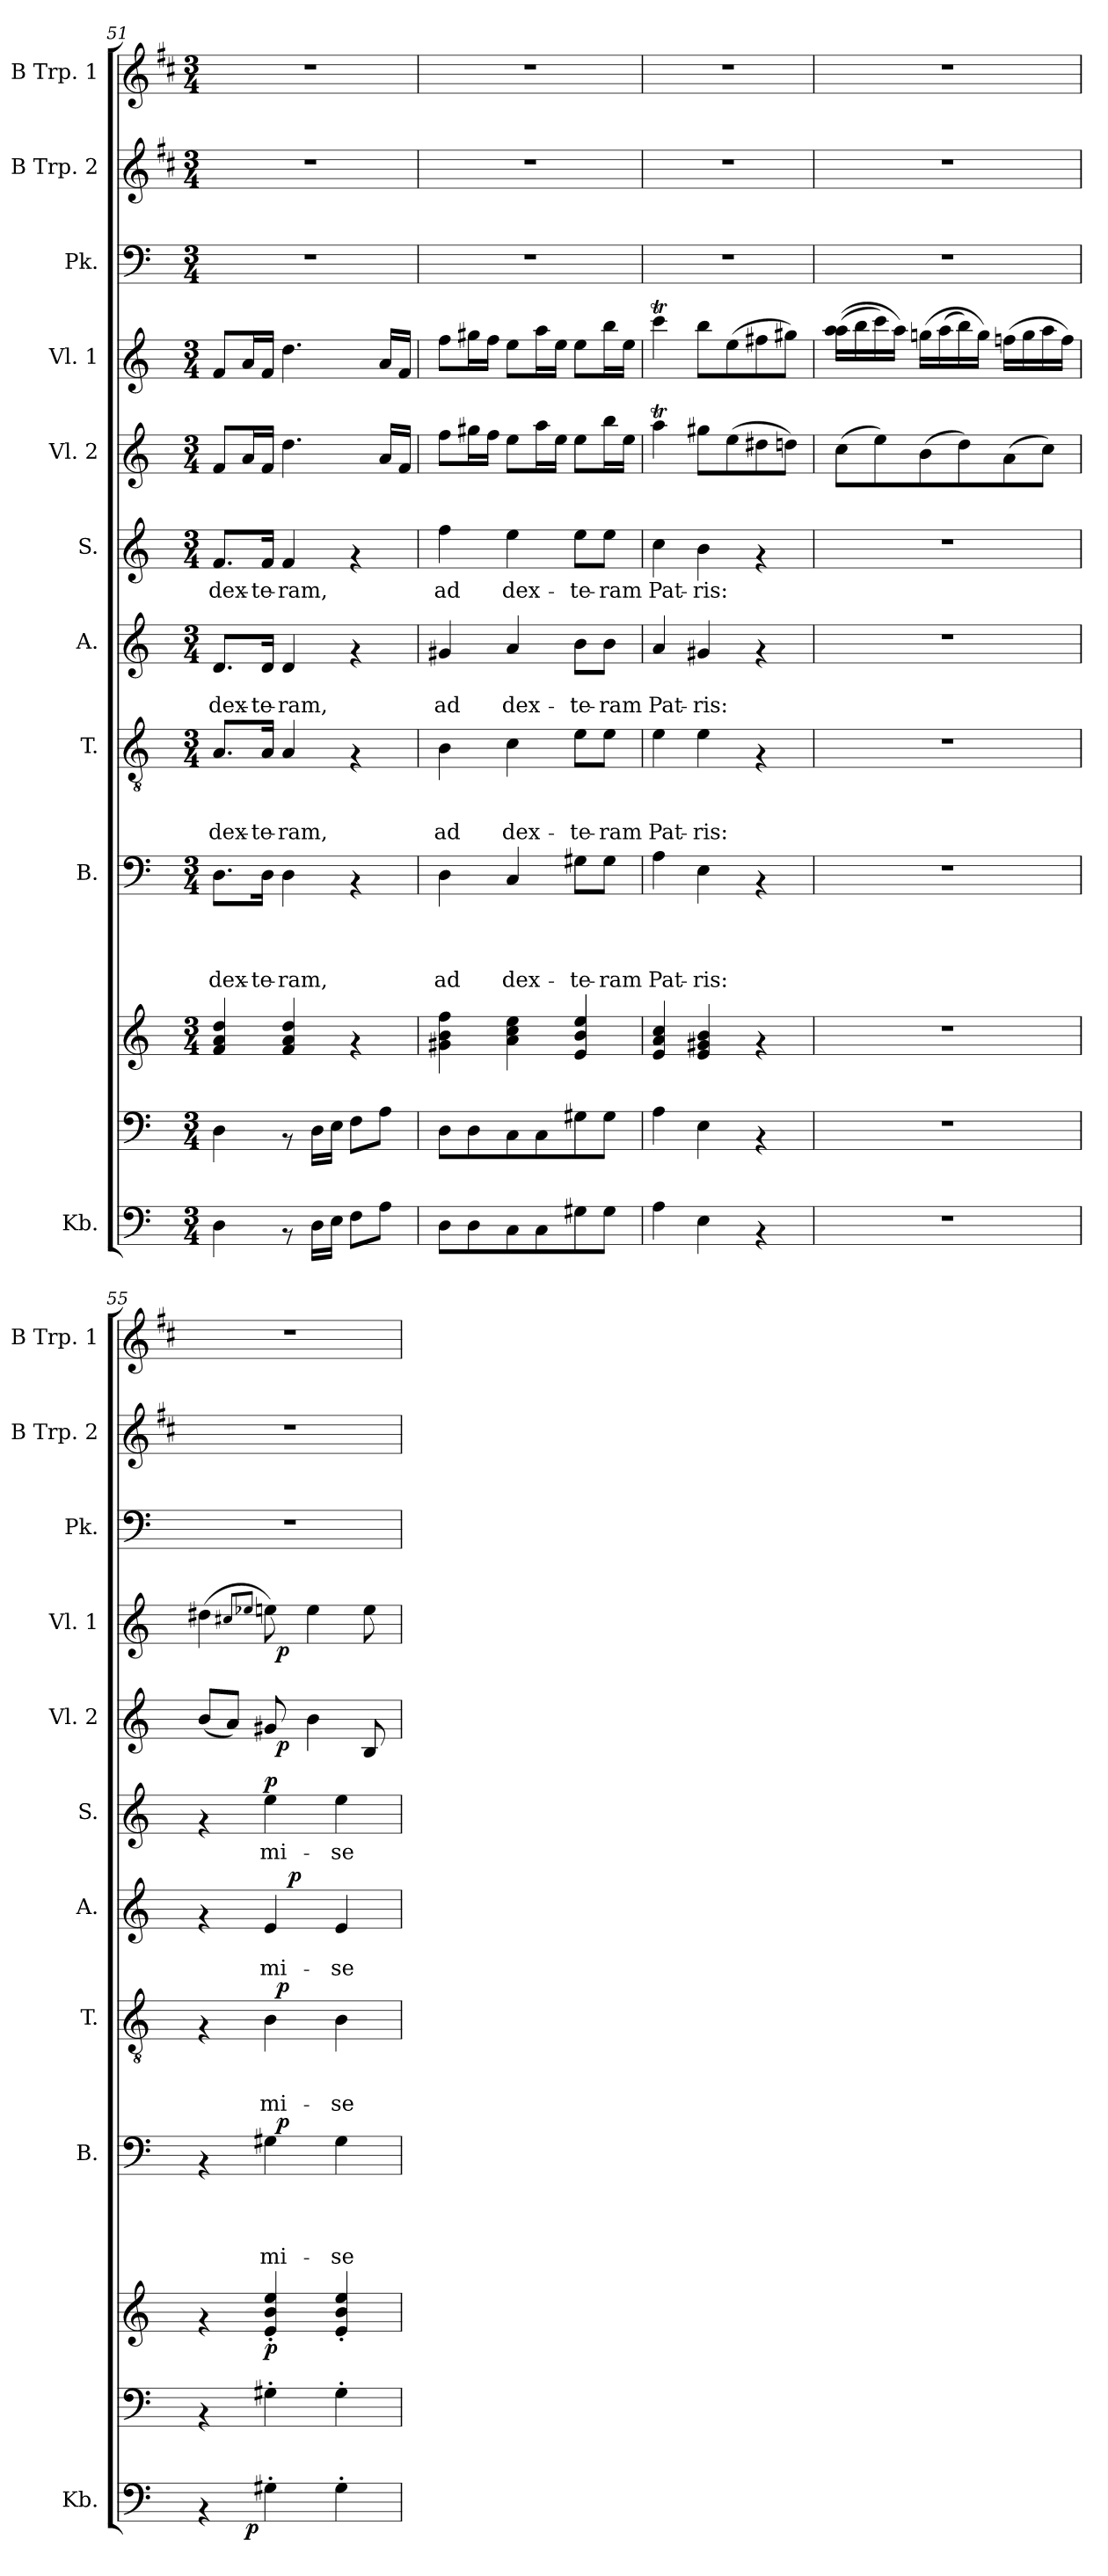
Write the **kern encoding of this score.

**kern	**dynam	**kern	**kern	**dynam	**kern	**text	**text	**text	**text	**dynam	**kern	**text	**text	**text	**dynam	**kern	**text	**text	**dynam	**kern	**text	**dynam	**kern	**dynam	**kern	**dynam	**kern	**kern	**kern
*part12	*part12	*part11	*part10	*part10	*part9	*part9	*part9	*part9	*part9	*part9	*part8	*part8	*part8	*part8	*part8	*part7	*part7	*part7	*part7	*part6	*part6	*part6	*part5	*part5	*part4	*part4	*part3	*part2	*part1
*staff12	*staff12	*staff11	*staff10	*staff10	*staff9	*staff9	*staff9	*staff9	*staff9	*staff9	*staff8	*staff8	*staff8	*staff8	*staff8	*staff7	*staff7	*staff7	*staff7	*staff6	*staff6	*staff6	*staff5	*staff5	*staff4	*staff4	*staff3	*staff2	*staff1
*I"Kb.	*	*	*	*	*I"B.	*	*	*	*	*	*I"T.	*	*	*	*	*I"A.	*	*	*	*I"S.	*	*	*I"Vl. 2	*	*I"Vl. 1	*	*I"Pk.	*I"B Trp. 2	*I"B Trp. 1
*I'Kb.	*	*	*	*	*I'B.	*	*	*	*	*	*I'T.	*	*	*	*	*I'A.	*	*	*	*I'S.	*	*	*I'Vl. 2	*	*I'Vl. 1	*	*I'Pk.	*I'B Trp. 2	*I'B Trp. 1
*clefF4	*	*clefF4	*clefG2	*	*clefF4	*	*	*	*	*	*clefGv2	*	*	*	*	*clefG2	*	*	*	*clefG2	*	*	*clefG2	*	*clefG2	*	*clefF4	*clefG2	*clefG2
*	*	*	*	*	*	*	*	*	*	*	*	*	*	*	*	*	*	*	*	*	*	*	*	*	*	*	*	*ITrd1c2	*ITrd1c2
*k[]	*	*k[]	*k[]	*	*k[]	*	*	*	*	*	*k[]	*	*	*	*	*k[]	*	*	*	*k[]	*	*	*k[]	*	*k[]	*	*k[]	*k[]	*k[]
*C:	*	*C:	*C:	*	*C:	*	*	*	*	*	*C:	*	*	*	*	*C:	*	*	*	*C:	*	*	*C:	*	*C:	*	*C:	*C:	*C:
*M3/4	*	*M3/4	*M3/4	*	*M3/4	*	*	*	*	*	*M3/4	*	*	*	*	*M3/4	*	*	*	*M3/4	*	*	*M3/4	*	*M3/4	*	*M3/4	*M3/4	*M3/4
=51	=51	=51	=51	=51	=51	=51	=51	=51	=51	=51	=51	=51	=51	=51	=51	=51	=51	=51	=51	=51	=51	=51	=51	=51	=51	=51	=51	=51	=51
!	!	!	!	!	!	!	!	!	!LO:LY:b	!	!	!	!	!LO:LY:b	!	!	!	!LO:LY:b	!	!	!LO:LY:b	!	!	!	!	!	!	!	!
4D\	.	4D\	4f/ 4a/ 4dd/	.	8.D\L	.	.	.	dex-	.	8.A/L	.	.	dex-	.	8.d/L	.	dex-	.	8.f/L	dex-	.	8f/L	.	8f/L	.	2.r	2.r	2.r
.	.	.	.	.	.	.	.	.	.	.	.	.	.	.	.	.	.	.	.	.	.	.	16a/L	.	16a/L	.	.	.	.
!	!	!	!	!	!	!	!	!	!LO:LY:b	!	!	!	!	!LO:LY:b	!	!	!	!LO:LY:b	!	!	!LO:LY:b	!	!	!	!	!	!	!	!
.	.	.	.	.	16D\Jk	.	.	.	-te-	.	16A/Jk	.	.	-te-	.	16d/Jk	.	-te-	.	16f/Jk	-te-	.	16f/JJ	.	16f/JJ	.	.	.	.
!	!	!	!	!	!	!	!	!	!LO:LY:b	!	!	!	!	!LO:LY:b	!	!	!	!LO:LY:b	!	!	!LO:LY:b	!	!	!	!	!	!	!	!
8rAA	.	8rAA	4f/ 4a/ 4dd/	.	4D\	.	.	.	-ram,	.	4A/	.	.	-ram,	.	4d/	.	-ram,	.	4f/	-ram,	.	4.dd\	.	4.dd\	.	.	.	.
16D\LL	.	16D\LL	.	.	.	.	.	.	.	.	.	.	.	.	.	.	.	.	.	.	.	.	.	.	.	.	.	.	.
16E\JJ	.	16E\JJ	.	.	.	.	.	.	.	.	.	.	.	.	.	.	.	.	.	.	.	.	.	.	.	.	.	.	.
8F\L	.	8F\L	4rf	.	4rAA	.	.	.	.	.	4rF	.	.	.	.	4rf	.	.	.	4rf	.	.	.	.	.	.	.	.	.
8A\J	.	8A\J	.	.	.	.	.	.	.	.	.	.	.	.	.	.	.	.	.	.	.	.	16a/LL	.	16a/LL	.	.	.	.
.	.	.	.	.	.	.	.	.	.	.	.	.	.	.	.	.	.	.	.	.	.	.	16f/JJ	.	16f/JJ	.	.	.	.
=52	=52	=52	=52	=52	=52	=52	=52	=52	=52	=52	=52	=52	=52	=52	=52	=52	=52	=52	=52	=52	=52	=52	=52	=52	=52	=52	=52	=52	=52
!	!	!	!	!	!	!	!	!	!LO:LY:b	!	!	!	!	!LO:LY:b	!	!	!	!LO:LY:b	!	!	!LO:LY:b	!	!	!	!	!	!	!	!
8D\L	.	8D\L	4g#X\ 4b\ 4ff\	.	4D\	.	.	.	ad	.	4B\	.	.	ad	.	4g#X/	.	ad	.	4ff\	ad	.	8ff\L	.	8ff\L	.	2.r	2.r	2.r
8D\	.	8D\	.	.	.	.	.	.	.	.	.	.	.	.	.	.	.	.	.	.	.	.	16gg#X\L	.	16gg#X\L	.	.	.	.
.	.	.	.	.	.	.	.	.	.	.	.	.	.	.	.	.	.	.	.	.	.	.	16ff\JJ	.	16ff\JJ	.	.	.	.
!	!	!	!	!	!	!	!	!	!LO:LY:b	!	!	!	!	!LO:LY:b	!	!	!	!LO:LY:b	!	!	!LO:LY:b	!	!	!	!	!	!	!	!
8C\	.	8C\	4a\ 4cc\ 4ee\	.	4C/	.	.	.	dex-	.	4c\	.	.	dex-	.	4a/	.	dex-	.	4ee\	dex-	.	8ee\L	.	8ee\L	.	.	.	.
8C\	.	8C\	.	.	.	.	.	.	.	.	.	.	.	.	.	.	.	.	.	.	.	.	16aa\L	.	16aa\L	.	.	.	.
.	.	.	.	.	.	.	.	.	.	.	.	.	.	.	.	.	.	.	.	.	.	.	16ee\JJ	.	16ee\JJ	.	.	.	.
!	!	!	!	!	!	!	!	!	!LO:LY:b	!	!	!	!	!LO:LY:b	!	!	!	!LO:LY:b	!	!	!LO:LY:b	!	!	!	!	!	!	!	!
8G#X\	.	8G#X\	4e/ 4b/ 4ee/	.	8G#X\L	.	.	.	-te-	.	8e\L	.	.	-te-	.	8b\L	.	-te-	.	8ee\L	-te-	.	8ee\L	.	8ee\L	.	.	.	.
!	!	!	!	!	!	!	!	!	!LO:LY:b	!	!	!	!	!LO:LY:b	!	!	!	!LO:LY:b	!	!	!LO:LY:b	!	!	!	!	!	!	!	!
8G#\J	.	8G#\J	.	.	8G#\J	.	.	.	-ram	.	8e\J	.	.	-ram	.	8b\J	.	-ram	.	8ee\J	-ram	.	16bb\L	.	16bb\L	.	.	.	.
.	.	.	.	.	.	.	.	.	.	.	.	.	.	.	.	.	.	.	.	.	.	.	16ee\JJ	.	16ee\JJ	.	.	.	.
!!LO:PB:g=z
=53	=53	=53	=53	=53	=53	=53	=53	=53	=53	=53	=53	=53	=53	=53	=53	=53	=53	=53	=53	=53	=53	=53	=53	=53	=53	=53	=53	=53	=53
!	!	!	!	!	!	!	!	!	!LO:LY:b	!	!	!	!	!LO:LY:b	!	!	!	!LO:LY:b	!	!	!LO:LY:b	!	!	!	!	!	!	!	!
4A\	.	4A\	4e/ 4a/ 4cc/	.	4A\	.	.	.	Pat-	.	4e\	.	.	Pat-	.	4a/	.	Pat-	.	4cc\	Pat-	.	4aaT\	.	4cccT\	.	2.r	2.r	2.r
!	!	!	!	!	!	!	!	!	!LO:LY:b	!	!	!	!	!LO:LY:b	!	!	!	!LO:LY:b	!	!	!LO:LY:b	!	!	!	!	!	!	!	!
4E\	.	4E\	4e/ 4g#X/ 4b/	.	4E\	.	.	.	-ris:	.	4e\	.	.	-ris:	.	4g#X/	.	-ris:	.	4b\	-ris:	.	8gg#X\L	.	8bb\L	.	.	.	.
.	.	.	.	.	.	.	.	.	.	.	.	.	.	.	.	.	.	.	.	.	.	.	(>8ee\	.	(>8ee\	.	.	.	.
4rAA	.	4rAA	4rf	.	4rAA	.	.	.	.	.	4rF	.	.	.	.	4rf	.	.	.	4rf	.	.	8dd#X\	.	8ff#X\	.	.	.	.
.	.	.	.	.	.	.	.	.	.	.	.	.	.	.	.	.	.	.	.	.	.	.	8ddn\J)	.	8gg#X\J)	.	.	.	.
=54	=54	=54	=54	=54	=54	=54	=54	=54	=54	=54	=54	=54	=54	=54	=54	=54	=54	=54	=54	=54	=54	=54	=54	=54	=54	=54	=54	=54	=54
2.r	.	2.r	2.r	.	2.r	.	.	.	.	.	2.r	.	.	.	.	2.r	.	.	.	2.r	.	.	(>8cc\L	.	(>(>16aa\ 16aa\LL	.	2.r	2.r	2.r
.	.	.	.	.	.	.	.	.	.	.	.	.	.	.	.	.	.	.	.	.	.	.	.	.	16bb\	.	.	.	.
.	.	.	.	.	.	.	.	.	.	.	.	.	.	.	.	.	.	.	.	.	.	.	8ee\)	.	16ccc\)	.	.	.	.
.	.	.	.	.	.	.	.	.	.	.	.	.	.	.	.	.	.	.	.	.	.	.	.	.	16aa\JJ)	.	.	.	.
.	.	.	.	.	.	.	.	.	.	.	.	.	.	.	.	.	.	.	.	.	.	.	(>8b\	.	(>16ggn\LL	.	.	.	.
.	.	.	.	.	.	.	.	.	.	.	.	.	.	.	.	.	.	.	.	.	.	.	.	.	(>16aa\	.	.	.	.
.	.	.	.	.	.	.	.	.	.	.	.	.	.	.	.	.	.	.	.	.	.	.	8dd\)	.	16bb\)	.	.	.	.
.	.	.	.	.	.	.	.	.	.	.	.	.	.	.	.	.	.	.	.	.	.	.	.	.	16gg\JJ)	.	.	.	.
.	.	.	.	.	.	.	.	.	.	.	.	.	.	.	.	.	.	.	.	.	.	.	(>8a\	.	(>16ffn\LL	.	.	.	.
.	.	.	.	.	.	.	.	.	.	.	.	.	.	.	.	.	.	.	.	.	.	.	.	.	16gg\	.	.	.	.
.	.	.	.	.	.	.	.	.	.	.	.	.	.	.	.	.	.	.	.	.	.	.	8cc\J)	.	16aa\	.	.	.	.
.	.	.	.	.	.	.	.	.	.	.	.	.	.	.	.	.	.	.	.	.	.	.	.	.	16ff\JJ)	.	.	.	.
=55	=55	=55	=55	=55	=55	=55	=55	=55	=55	=55	=55	=55	=55	=55	=55	=55	=55	=55	=55	=55	=55	=55	=55	=55	=55	=55	=55	=55	=55
*^	*	*	*	*	*^	*	*	*	*	*	*^	*	*	*	*	*^	*	*	*	*	*	*	*^	*	*^	*	*	*	*
4rAA	8.ryy	.	4rAA	4rf	.	4rAA	4ryy	.	.	.	.	.	4rF	4ryy	.	.	.	.	4rf	4ryy	.	.	.	4rf	.	.	(<8b/L	4ryy	.	(>4dd#X\	4ryy	.	2.r	2.r	2.r
.	.	.	.	.	.	.	.	.	.	.	.	.	.	.	.	.	.	.	.	.	.	.	.	.	.	.	8a/J)	.	.	.	.	.	.	.	.
!	!	!LO:DY:b	!	!	!	!	!	!	!	!	!	!	!	!	!	!	!	!	!	!	!	!	!	!	!	!	!	!	!	!	!	!	!	!	!
.	2ryy	p	.	.	.	.	.	.	.	.	.	.	.	.	.	.	.	.	.	.	.	.	.	.	.	.	.	.	.	.	.	.	.	.	.
.	.	.	.	.	.	.	.	.	.	.	.	.	.	.	.	.	.	.	.	.	.	.	.	.	.	.	.	.	.	8qcc#X/L	.	.	.	.	.
.	.	.	.	.	.	.	.	.	.	.	.	.	.	.	.	.	.	.	.	.	.	.	.	.	.	.	.	.	.	8qee-X/J	.	.	.	.	.
!	!	!	!	!	!LO:DY:b	!	!	!	!	!	!LO:LY:b	!	!	!	!	!	!LO:LY:b	!	!	!	!	!LO:LY:b	!	!	!LO:LY:b	!LO:DY:a	!	!	!	!	!	!	!	!	!
4G#X'>\	.	.	4G#X'>\	4e/'< 4b/'< 4ee/'<	p	4G#X\	32ryy	.	.	.	mi-	.	4B\	32ryy	.	.	mi-	.	4e/	16ryy	.	mi-	.	4ee\	mi-	p	8g#X/	32ryy	.	8een\)	32ryy	.	.	.	.
!	!	!	!	!	!	!	!	!	!	!	!	!LO:DY:a	!	!	!	!	!	!LO:DY:a	!	!	!	!	!	!	!	!	!	!	!LO:DY:b	!	!	!LO:DY:b	!	!	!
.	.	.	.	.	.	.	4...ryy	.	.	.	.	p	.	4...ryy	.	.	.	p	.	.	.	.	.	.	.	.	.	4...ryy	p	.	4...ryy	p	.	.	.
!	!	!	!	!	!	!	!	!	!	!	!	!	!	!	!	!	!	!	!	!	!	!	!LO:DY:a	!	!	!	!	!	!	!	!	!	!	!	!
.	.	.	.	.	.	.	.	.	.	.	.	.	.	.	.	.	.	.	.	4..ryy	.	.	p	.	.	.	.	.	.	.	.	.	.	.	.
.	.	.	.	.	.	.	.	.	.	.	.	.	.	.	.	.	.	.	.	.	.	.	.	.	.	.	4b\	.	.	4ee\	.	.	.	.	.
!	!	!	!	!	!	!	!	!	!	!	!LO:LY:b	!	!	!	!	!	!LO:LY:b	!	!	!	!	!LO:LY:b	!	!	!LO:LY:b	!	!	!	!	!	!	!	!	!	!
4G#'>\	.	.	4G#'>\	4e/'< 4b/'< 4ee/'<	.	4G#\	.	.	.	.	-se-	.	4B\	.	.	.	-se-	.	4e/	.	.	-se-	.	4ee\	-se-	.	.	.	.	.	.	.	.	.	.
.	.	.	.	.	.	.	.	.	.	.	.	.	.	.	.	.	.	.	.	.	.	.	.	.	.	.	8B/	.	.	8ee\	.	.	.	.	.
.	16ryy	.	.	.	.	.	.	.	.	.	.	.	.	.	.	.	.	.	.	.	.	.	.	.	.	.	.	.	.	.	.	.	.	.	.
*	*	*	*	*	*	*v	*v	*	*	*	*	*	*	*	*	*	*	*	*v	*v	*	*	*	*	*	*	*v	*v	*	*v	*v	*	*	*	*
*v	*v	*	*	*	*	*	*	*	*	*	*	*v	*v	*	*	*	*	*	*	*	*	*	*	*	*	*	*	*	*	*	*
=	=	=	=	=	=	=	=	=	=	=	=	=	=	=	=	=	=	=	=	=	=	=	=	=	=	=	=	=	=
*-	*-	*-	*-	*-	*-	*-	*-	*-	*-	*-	*-	*-	*-	*-	*-	*-	*-	*-	*-	*-	*-	*-	*-	*-	*-	*-	*-	*-	*-
